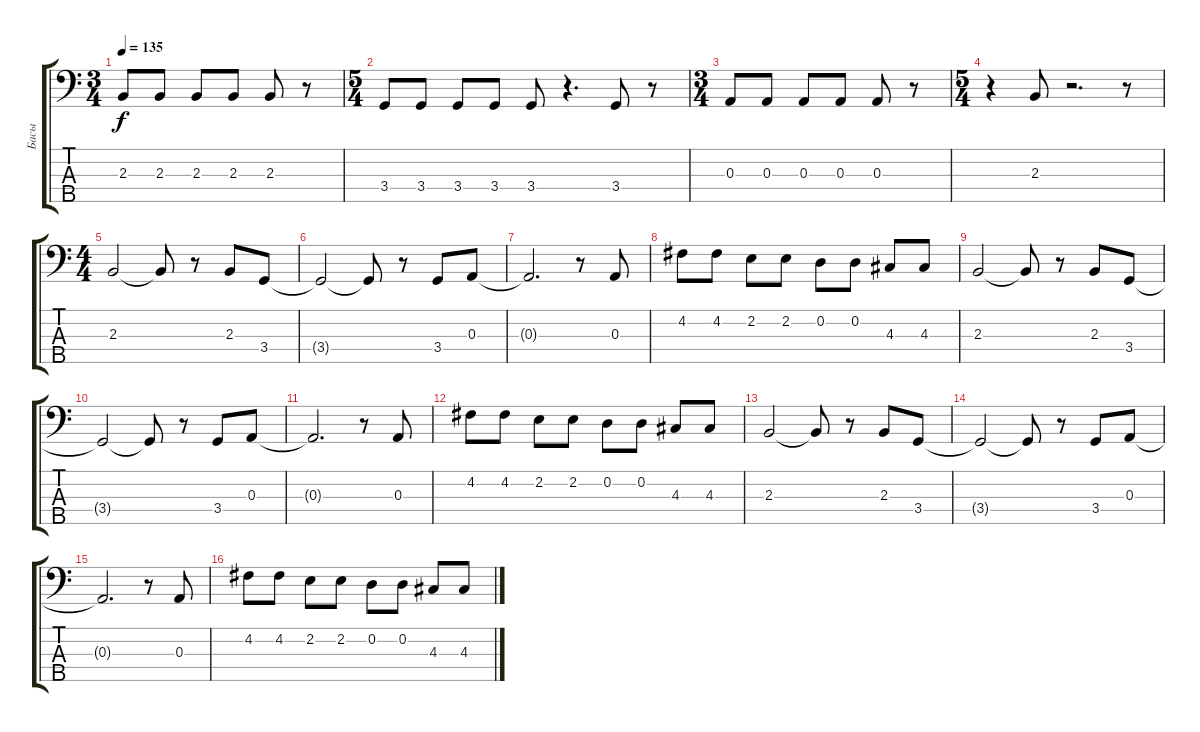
\track ("Басы" "Басы") {instrument synthbass2}
\staff {score tabs}
\tuning (G2 D2 A1 E1 B0) {hide}
\ts (3 4)
\tempo 135
\clef f4
\ks c
2.3.8{dy f} 2.3.8 2.3.8 2.3.8 2.3.8 r.8 |
\ts (5 4)
3.4.8 3.4.8 3.4.8 3.4.8 3.4.8 r.4{d} 3.4.8 r.8 |
\ts (3 4)
0.3.8 0.3.8 0.3.8 0.3.8 0.3.8 r.8 |
\ts (5 4)
r.4 2.3.8 r.2{d} r.8 |
\ts (4 4)
2.3.2 2.3{t}.8 r.8 2.3.8 3.4.8 |
3.4{t}.2 3.4{t}.8 r.8 3.4.8 0.3.8 |
0.3{t}.2{d} r.8 0.3.8 |
4.2.8 4.2.8 2.2.8 2.2.8 0.2.8 0.2.8 4.3.8 4.3.8 |
2.3.2 2.3{t}.8 r.8 2.3.8 3.4.8 |
3.4{t}.2 3.4{t}.8 r.8 3.4.8 0.3.8 |
0.3{t}.2{d} r.8 0.3.8 |
4.2.8 4.2.8 2.2.8 2.2.8 0.2.8 0.2.8 4.3.8 4.3.8 |
2.3.2 2.3{t}.8 r.8 2.3.8 3.4.8 |
3.4{t}.2 3.4{t}.8 r.8 3.4.8 0.3.8 |
0.3{t}.2{d} r.8 0.3.8 |
4.2.8 4.2.8 2.2.8 2.2.8 0.2.8 0.2.8 4.3.8 4.3.8
